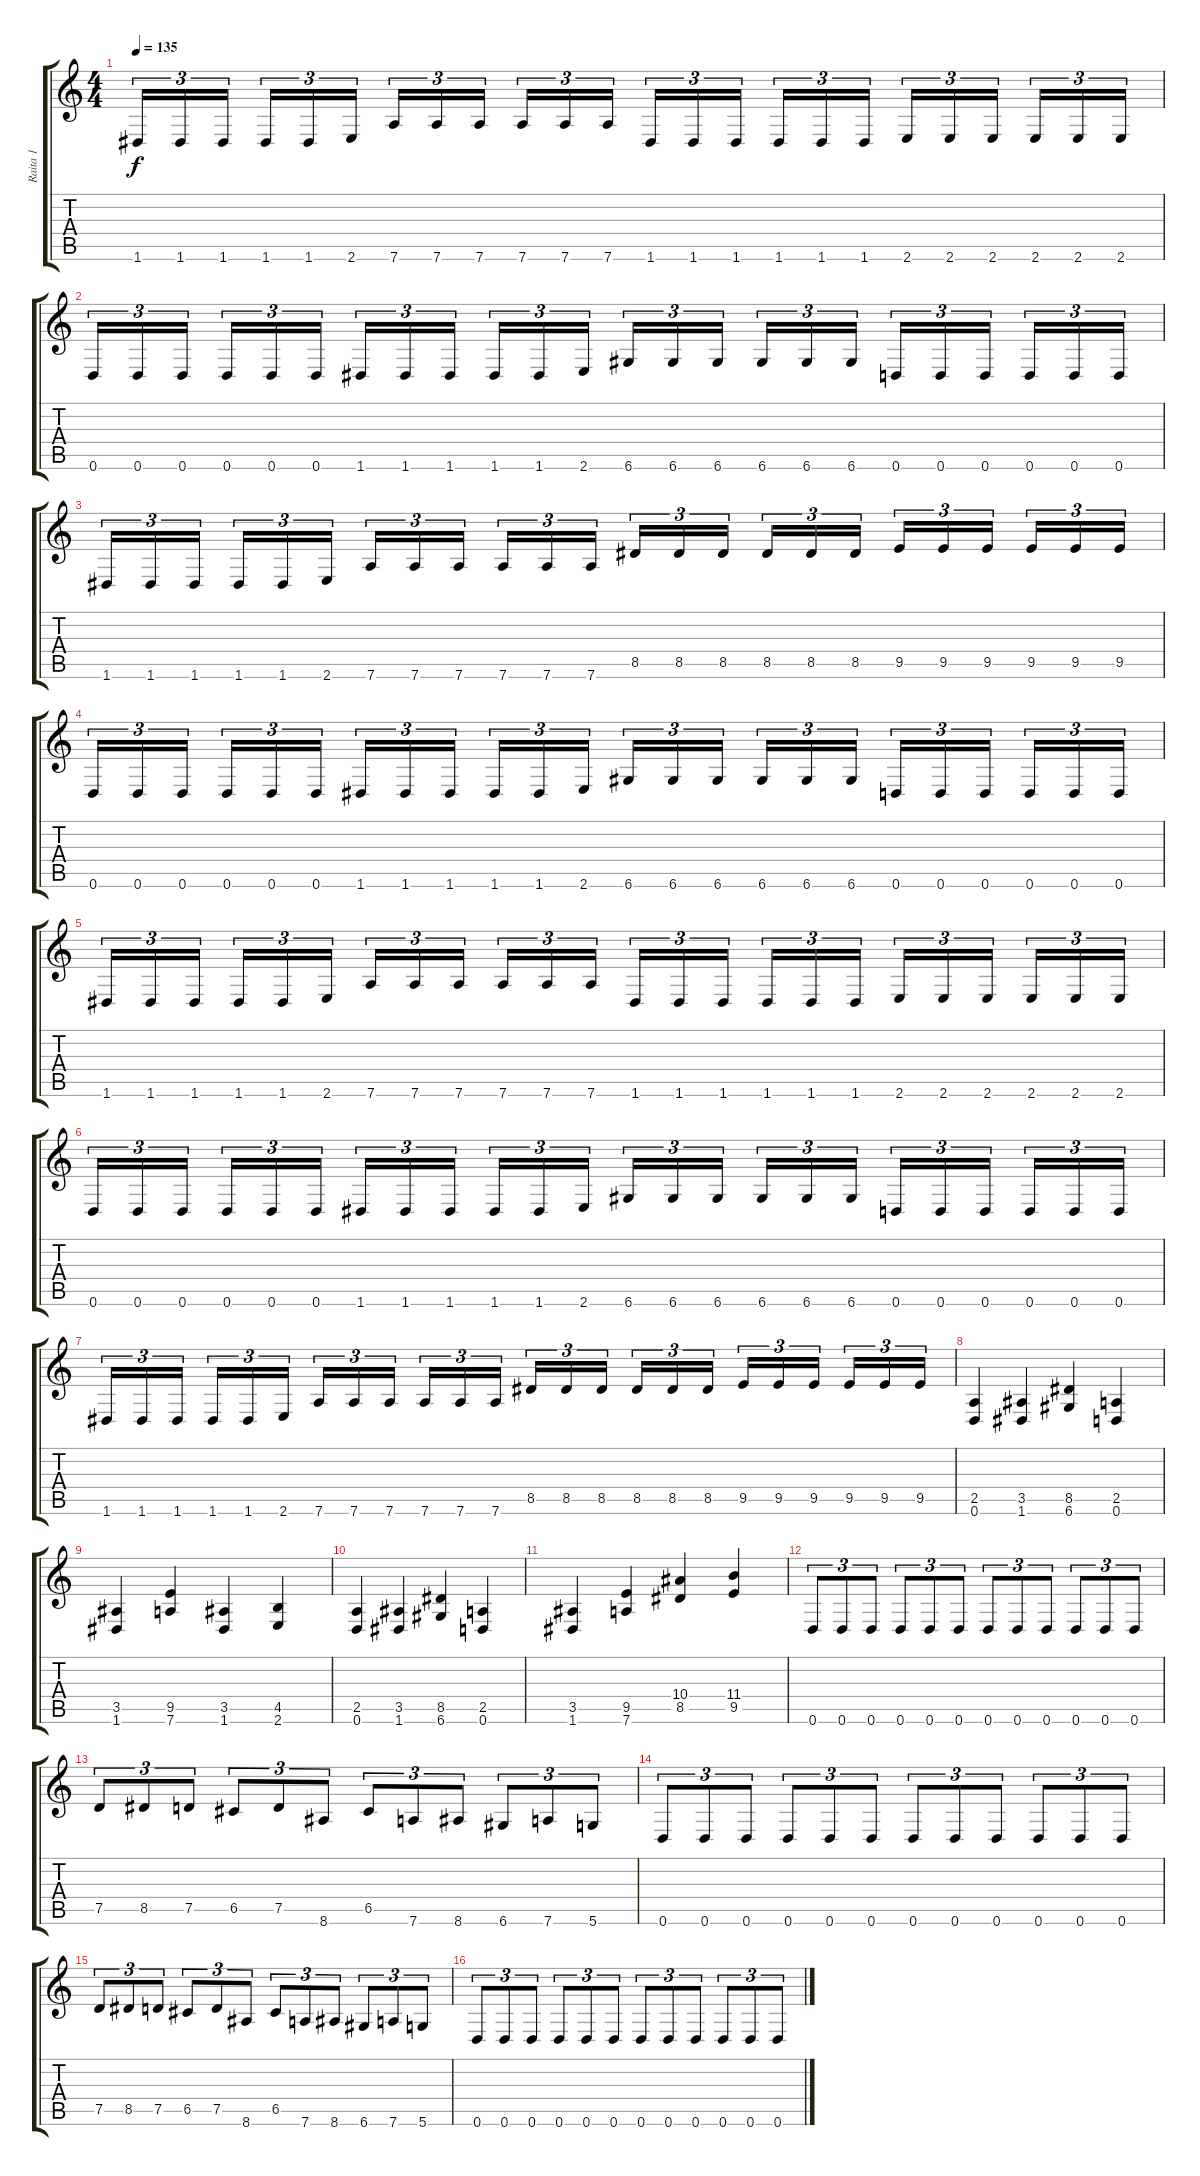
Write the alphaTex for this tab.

\track ("Raita 1" "Raita 1") {instrument distortionguitar}
\staff {score tabs}
\tuning (D4 A3 F3 C3 G2 D2) {hide}
\ts (4 4)
\tempo 135
\clef g2
\ks c
1.6.16{tu (3 2) dy f} 1.6.16{tu (3 2)} 1.6.16{tu (3 2) beam splitsecondary} 1.6.16{tu (3 2)} 1.6.16{tu (3 2)} 2.6.16{tu (3 2)} 7.6.16{tu (3 2)} 7.6.16{tu (3 2)} 7.6.16{tu (3 2) beam splitsecondary} 7.6.16{tu (3 2)} 7.6.16{tu (3 2)} 7.6.16{tu (3 2)} 1.6.16{tu (3 2)} 1.6.16{tu (3 2)} 1.6.16{tu (3 2) beam splitsecondary} 1.6.16{tu (3 2)} 1.6.16{tu (3 2)} 1.6.16{tu (3 2)} 2.6.16{tu (3 2)} 2.6.16{tu (3 2)} 2.6.16{tu (3 2) beam splitsecondary} 2.6.16{tu (3 2)} 2.6.16{tu (3 2)} 2.6.16{tu (3 2)} |
0.6.16{tu (3 2)} 0.6.16{tu (3 2)} 0.6.16{tu (3 2) beam splitsecondary} 0.6.16{tu (3 2)} 0.6.16{tu (3 2)} 0.6.16{tu (3 2)} 1.6.16{tu (3 2)} 1.6.16{tu (3 2)} 1.6.16{tu (3 2) beam splitsecondary} 1.6.16{tu (3 2)} 1.6.16{tu (3 2)} 2.6.16{tu (3 2)} 6.6.16{tu (3 2)} 6.6.16{tu (3 2)} 6.6.16{tu (3 2) beam splitsecondary} 6.6.16{tu (3 2)} 6.6.16{tu (3 2)} 6.6.16{tu (3 2)} 0.6.16{tu (3 2)} 0.6.16{tu (3 2)} 0.6.16{tu (3 2) beam splitsecondary} 0.6.16{tu (3 2)} 0.6.16{tu (3 2)} 0.6.16{tu (3 2)} |
1.6.16{tu (3 2)} 1.6.16{tu (3 2)} 1.6.16{tu (3 2) beam splitsecondary} 1.6.16{tu (3 2)} 1.6.16{tu (3 2)} 2.6.16{tu (3 2)} 7.6.16{tu (3 2)} 7.6.16{tu (3 2)} 7.6.16{tu (3 2) beam splitsecondary} 7.6.16{tu (3 2)} 7.6.16{tu (3 2)} 7.6.16{tu (3 2)} 8.5.16{tu (3 2)} 8.5.16{tu (3 2)} 8.5.16{tu (3 2) beam splitsecondary} 8.5.16{tu (3 2)} 8.5.16{tu (3 2)} 8.5.16{tu (3 2)} 9.5.16{tu (3 2)} 9.5.16{tu (3 2)} 9.5.16{tu (3 2) beam splitsecondary} 9.5.16{tu (3 2)} 9.5.16{tu (3 2)} 9.5.16{tu (3 2)} |
0.6.16{tu (3 2)} 0.6.16{tu (3 2)} 0.6.16{tu (3 2) beam splitsecondary} 0.6.16{tu (3 2)} 0.6.16{tu (3 2)} 0.6.16{tu (3 2)} 1.6.16{tu (3 2)} 1.6.16{tu (3 2)} 1.6.16{tu (3 2) beam splitsecondary} 1.6.16{tu (3 2)} 1.6.16{tu (3 2)} 2.6.16{tu (3 2)} 6.6.16{tu (3 2)} 6.6.16{tu (3 2)} 6.6.16{tu (3 2) beam splitsecondary} 6.6.16{tu (3 2)} 6.6.16{tu (3 2)} 6.6.16{tu (3 2)} 0.6.16{tu (3 2)} 0.6.16{tu (3 2)} 0.6.16{tu (3 2) beam splitsecondary} 0.6.16{tu (3 2)} 0.6.16{tu (3 2)} 0.6.16{tu (3 2)} |
1.6.16{tu (3 2)} 1.6.16{tu (3 2)} 1.6.16{tu (3 2) beam splitsecondary} 1.6.16{tu (3 2)} 1.6.16{tu (3 2)} 2.6.16{tu (3 2)} 7.6.16{tu (3 2)} 7.6.16{tu (3 2)} 7.6.16{tu (3 2) beam splitsecondary} 7.6.16{tu (3 2)} 7.6.16{tu (3 2)} 7.6.16{tu (3 2)} 1.6.16{tu (3 2)} 1.6.16{tu (3 2)} 1.6.16{tu (3 2) beam splitsecondary} 1.6.16{tu (3 2)} 1.6.16{tu (3 2)} 1.6.16{tu (3 2)} 2.6.16{tu (3 2)} 2.6.16{tu (3 2)} 2.6.16{tu (3 2) beam splitsecondary} 2.6.16{tu (3 2)} 2.6.16{tu (3 2)} 2.6.16{tu (3 2)} |
0.6.16{tu (3 2)} 0.6.16{tu (3 2)} 0.6.16{tu (3 2) beam splitsecondary} 0.6.16{tu (3 2)} 0.6.16{tu (3 2)} 0.6.16{tu (3 2)} 1.6.16{tu (3 2)} 1.6.16{tu (3 2)} 1.6.16{tu (3 2) beam splitsecondary} 1.6.16{tu (3 2)} 1.6.16{tu (3 2)} 2.6.16{tu (3 2)} 6.6.16{tu (3 2)} 6.6.16{tu (3 2)} 6.6.16{tu (3 2) beam splitsecondary} 6.6.16{tu (3 2)} 6.6.16{tu (3 2)} 6.6.16{tu (3 2)} 0.6.16{tu (3 2)} 0.6.16{tu (3 2)} 0.6.16{tu (3 2) beam splitsecondary} 0.6.16{tu (3 2)} 0.6.16{tu (3 2)} 0.6.16{tu (3 2)} |
1.6.16{tu (3 2)} 1.6.16{tu (3 2)} 1.6.16{tu (3 2) beam splitsecondary} 1.6.16{tu (3 2)} 1.6.16{tu (3 2)} 2.6.16{tu (3 2)} 7.6.16{tu (3 2)} 7.6.16{tu (3 2)} 7.6.16{tu (3 2) beam splitsecondary} 7.6.16{tu (3 2)} 7.6.16{tu (3 2)} 7.6.16{tu (3 2)} 8.5.16{tu (3 2)} 8.5.16{tu (3 2)} 8.5.16{tu (3 2) beam splitsecondary} 8.5.16{tu (3 2)} 8.5.16{tu (3 2)} 8.5.16{tu (3 2)} 9.5.16{tu (3 2)} 9.5.16{tu (3 2)} 9.5.16{tu (3 2) beam splitsecondary} 9.5.16{tu (3 2)} 9.5.16{tu (3 2)} 9.5.16{tu (3 2)} |
(2.5 0.6).4 (3.5 1.6).4 (8.5 6.6).4 (2.5 0.6).4 |
(3.5 1.6).4 (9.5 7.6).4 (3.5 1.6).4 (4.5 2.6).4 |
(2.5 0.6).4 (3.5 1.6).4 (8.5 6.6).4 (2.5 0.6).4 |
(3.5 1.6).4 (9.5 7.6).4 (10.4 8.5).4 (11.4 9.5).4 |
0.6.8{tu (3 2)} 0.6.8{tu (3 2)} 0.6.8{tu (3 2)} 0.6.8{tu (3 2)} 0.6.8{tu (3 2)} 0.6.8{tu (3 2)} 0.6.8{tu (3 2)} 0.6.8{tu (3 2)} 0.6.8{tu (3 2)} 0.6.8{tu (3 2)} 0.6.8{tu (3 2)} 0.6.8{tu (3 2)} |
7.5.8{tu (3 2)} 8.5.8{tu (3 2)} 7.5.8{tu (3 2)} 6.5.8{tu (3 2)} 7.5.8{tu (3 2)} 8.6.8{tu (3 2)} 6.5.8{tu (3 2)} 7.6.8{tu (3 2)} 8.6.8{tu (3 2)} 6.6.8{tu (3 2)} 7.6.8{tu (3 2)} 5.6.8{tu (3 2)} |
0.6.8{tu (3 2)} 0.6.8{tu (3 2)} 0.6.8{tu (3 2)} 0.6.8{tu (3 2)} 0.6.8{tu (3 2)} 0.6.8{tu (3 2)} 0.6.8{tu (3 2)} 0.6.8{tu (3 2)} 0.6.8{tu (3 2)} 0.6.8{tu (3 2)} 0.6.8{tu (3 2)} 0.6.8{tu (3 2)} |
7.5.8{tu (3 2)} 8.5.8{tu (3 2)} 7.5.8{tu (3 2)} 6.5.8{tu (3 2)} 7.5.8{tu (3 2)} 8.6.8{tu (3 2)} 6.5.8{tu (3 2)} 7.6.8{tu (3 2)} 8.6.8{tu (3 2)} 6.6.8{tu (3 2)} 7.6.8{tu (3 2)} 5.6.8{tu (3 2)} |
0.6.8{tu (3 2)} 0.6.8{tu (3 2)} 0.6.8{tu (3 2)} 0.6.8{tu (3 2)} 0.6.8{tu (3 2)} 0.6.8{tu (3 2)} 0.6.8{tu (3 2)} 0.6.8{tu (3 2)} 0.6.8{tu (3 2)} 0.6.8{tu (3 2)} 0.6.8{tu (3 2)} 0.6.8{tu (3 2)}
